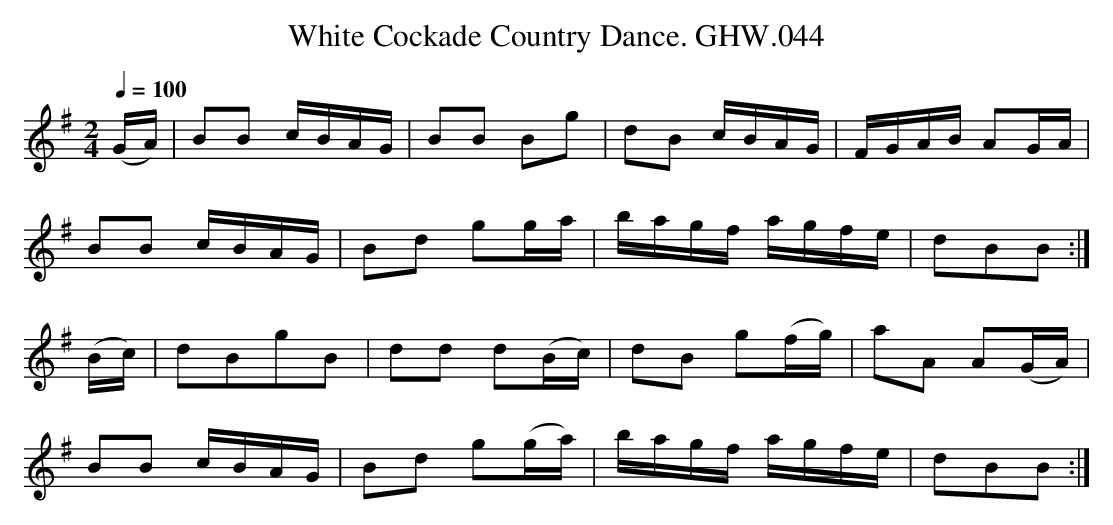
X:1
T:White Cockade Country Dance. GHW.044
M:2/4
L:1/16
Q:1/4=100
K:G
(GA)|B2B2 cBAG|B2B2 B2g2|d2B2 cBAG|FGAB A2GA|
B2B2 cBAG|B2d2 g2ga|bagf agfe|d2B2B2:|
(Bc)|d2B2g2B2|d2d2 d2(Bc)|d2B2 g2(fg)|a2A2 A2(GA)|
B2B2 cBAG|B2d2 g2(ga)|bagf agfe|d2B2B2:|
